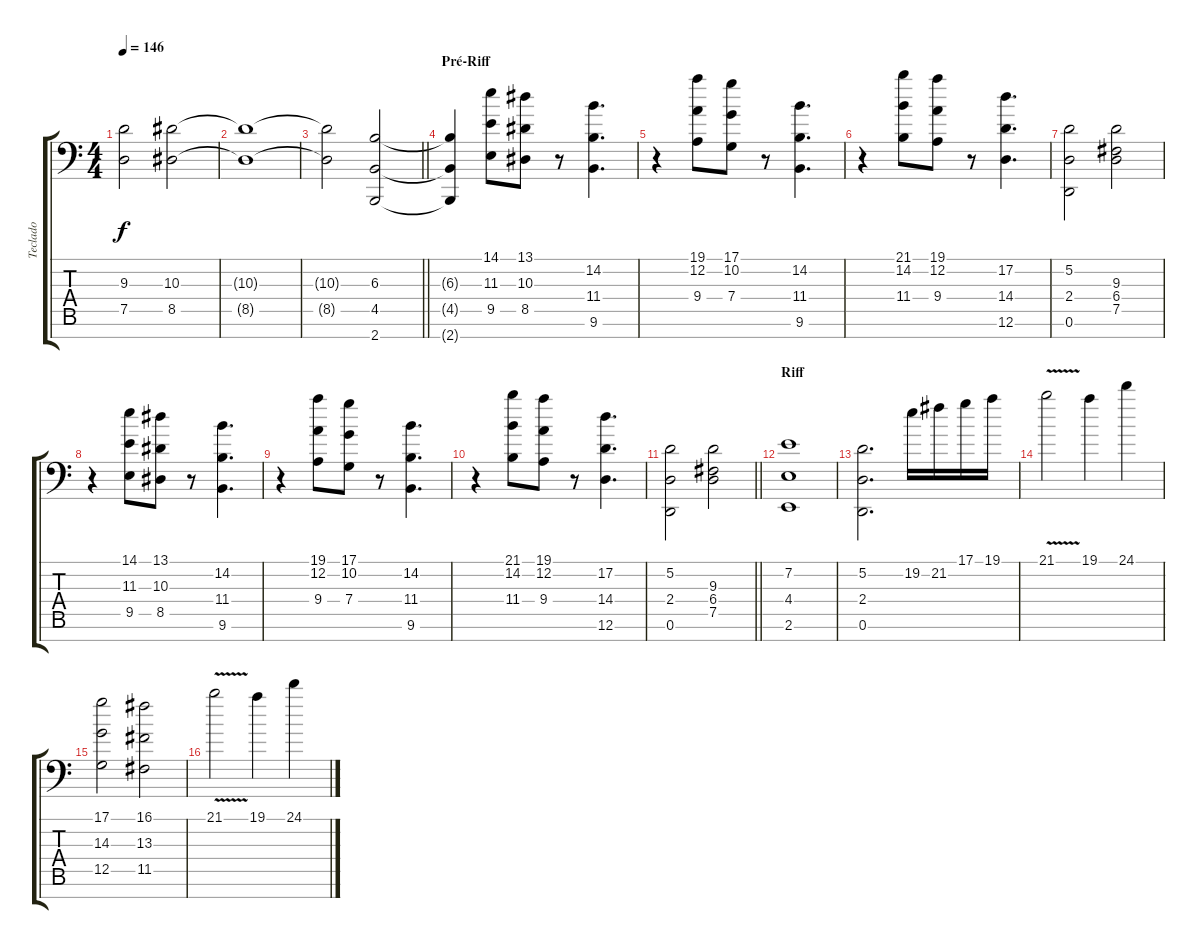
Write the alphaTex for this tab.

\track ("Teclado" "Teclado") {instrument tremolostrings}
\staff {score tabs}
\tuning (D4 A3 F3 C3 G2 D2 A1) {hide}
\ts (4 4)
\tempo 146
\clef f4
\ks c
(9.3 7.5).2{dy f} (10.3 8.5).2 |
(10.3{t} 8.5{t}).1 |
\barLineRight lightlight
(10.3{t} 8.5{t}).2 (6.3 4.5 2.7).2{volume 13 instrument reversecymbal} |
\section ("" "Pré-Riff")
(6.3{t} 4.5{t} 2.7{t}).4 (14.1 11.3 9.5).8{volume 10 instrument tremolostrings} (13.1 10.3 8.5).8 r.8 (14.2 11.4 9.6).4{d} |
r.4 (19.1 12.2 9.4).8 (17.1 10.2 7.4).8 r.8 (14.2 11.4 9.6).4{d} |
r.4 (21.1 14.2 11.4).8 (19.1 12.2 9.4).8 r.8 (17.2 14.4 12.6).4{d} |
(5.2 2.4 0.6).2 (9.3 6.4 7.5).2 |
r.4{instrument tremolostrings} (14.1 11.3 9.5).8 (13.1 10.3 8.5).8 r.8 (14.2 11.4 9.6).4{d} |
r.4 (19.1 12.2 9.4).8 (17.1 10.2 7.4).8 r.8 (14.2 11.4 9.6).4{d} |
r.4 (21.1 14.2 11.4).8 (19.1 12.2 9.4).8 r.8 (17.2 14.4 12.6).4{d} |
\barLineRight lightlight
(5.2 2.4 0.6).2 (9.3 6.4 7.5).2 |
\section ("" "Riff")
(7.2 4.4 2.6).1{volume 13 instrument tremolostrings} |
(5.2 2.4 0.6).2{d} 19.2.16 21.2.16 17.1.16 19.1.16 |
21.1{v}.2 19.1.4 24.1.4 |
(17.1 14.3 12.5).2 (16.1 13.3 11.5).2 |
21.1{v}.2{volume 13 instrument voiceoohs} 19.1.4 24.1.4
